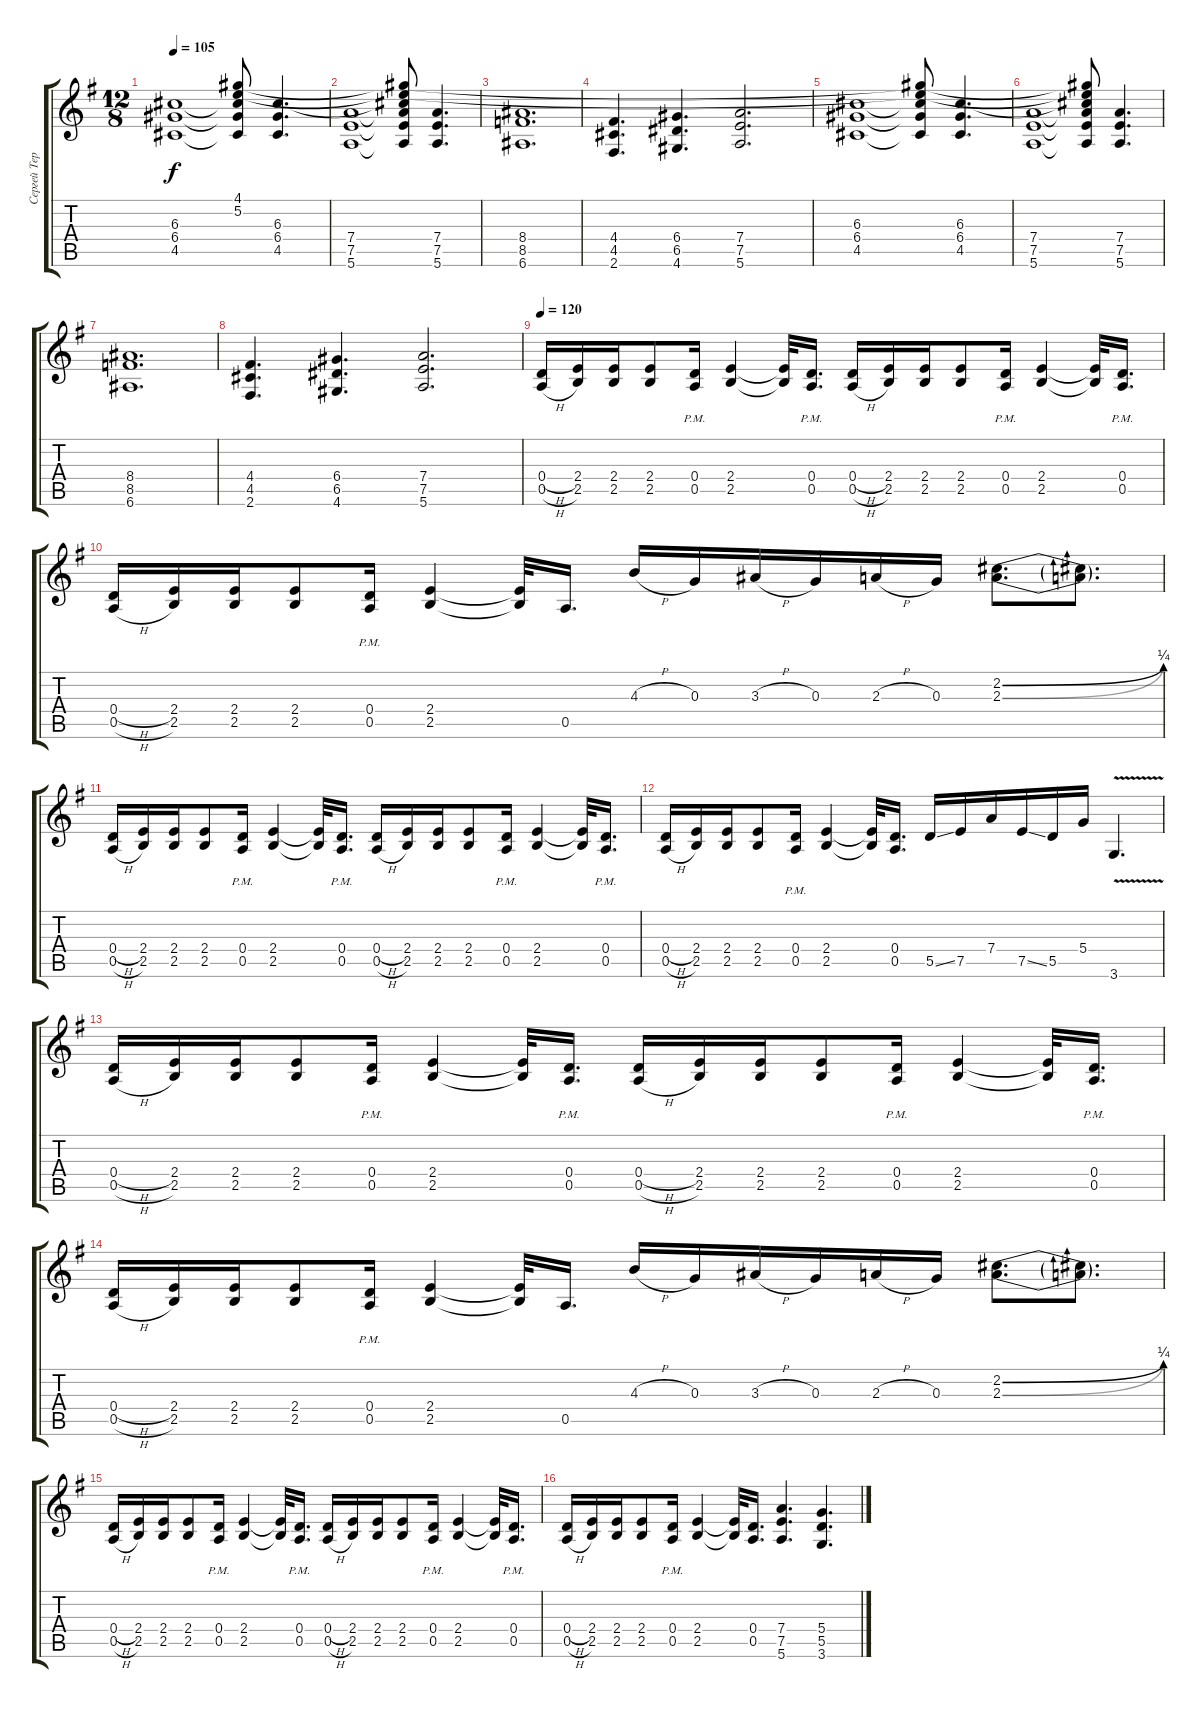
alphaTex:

\track ("Сергей Тереньтьев" "Сергей Тер") {instrument distortionguitar}
\staff {score tabs}
\tuning (E4 B3 G3 D3 A2 E2) {hide}
\ts (12 8)
\tempo 105
\clef g2
\ks g
(6.3 6.4 4.5).1{dy f instrument distortionguitar} (4.1 5.2 6.3{t} 6.4{t} 4.5{t}).8 (6.3 6.4 4.5).4{d} |
(7.4 7.5 5.6).1 (4.1{t} 5.2{t} 6.3{t} 7.4{t} 7.5{t} 5.6{t}).8 (7.4 7.5 5.6).4{d} |
(8.4 8.5 6.6).1{d} |
(4.4 4.5 2.6).4{d} (6.4 6.5 4.6).4{d} (7.4 7.5 5.6).2{d} |
(6.3 6.4 4.5).1 (4.1{t} 5.2{t} 6.3{t} 6.4{t} 4.5{t}).8 (6.3 6.4 4.5).4{d} |
(7.4 7.5 5.6).1 (4.1{t} 5.2{t} 6.3{t} 7.4{t} 7.5{t} 5.6{t}).8 (7.4 7.5 5.6).4{d} |
(8.4 8.5 6.6).1{d} |
(4.4 4.5 2.6).4{d} (6.4 6.5 4.6).4{d} (7.4 7.5 5.6).2{d} |
\tempo 120
(0.4{h} 0.5{h}).16{instrument distortionguitar} (2.4 2.5).16 (2.4 2.5).16 (2.4 2.5).8 (0.4{pm} 0.5{pm}).16 (2.4 2.5).4 (2.4{t} 2.5{t}).32 (0.4{pm} 0.5{pm}).16{d} (0.4{h} 0.5{h}).16 (2.4 2.5).16 (2.4 2.5).16 (2.4 2.5).8 (0.4{pm} 0.5{pm}).16 (2.4 2.5).4 (2.4{t} 2.5{t}).32 (0.4{pm} 0.5{pm}).16{d} |
(0.4{h} 0.5{h}).16 (2.4 2.5).16 (2.4 2.5).16 (2.4 2.5).8 (0.4{pm} 0.5{pm}).16 (2.4 2.5).4 (2.4{t} 2.5{t}).32 0.5.16{d} 4.3{h}.16 0.3.16 3.3{h}.16 0.3.16 2.3{h}.16 0.3.16 (2.2{be (bend 0 0 60 1)} 2.3{be (bend 0 0 60 1)}).8{d} (2.2{t} 2.3{t}).8{d} |
(0.4{h} 0.5{h}).16 (2.4 2.5).16 (2.4 2.5).16 (2.4 2.5).8 (0.4{pm} 0.5{pm}).16 (2.4 2.5).4 (2.4{t} 2.5{t}).32 (0.4{pm} 0.5{pm}).16{d} (0.4{h} 0.5{h}).16 (2.4 2.5).16 (2.4 2.5).16 (2.4 2.5).8 (0.4{pm} 0.5{pm}).16 (2.4 2.5).4 (2.4{t} 2.5{t}).32 (0.4{pm} 0.5{pm}).16{d} |
(0.4{h} 0.5{h}).16 (2.4 2.5).16 (2.4 2.5).16 (2.4 2.5).8 (0.4{pm} 0.5{pm}).16 (2.4 2.5).4 (2.4{t} 2.5{t}).32 (0.4 0.5).16{d} 5.5{ss}.16 7.5.16 7.4.16 7.5{ss}.16 5.5.16 5.4.16 3.6{v}.4{d} |
(0.4{h} 0.5{h}).16 (2.4 2.5).16 (2.4 2.5).16 (2.4 2.5).8 (0.4{pm} 0.5{pm}).16 (2.4 2.5).4 (2.4{t} 2.5{t}).32 (0.4{pm} 0.5{pm}).16{d} (0.4{h} 0.5{h}).16 (2.4 2.5).16 (2.4 2.5).16 (2.4 2.5).8 (0.4{pm} 0.5{pm}).16 (2.4 2.5).4 (2.4{t} 2.5{t}).32 (0.4{pm} 0.5{pm}).16{d} |
(0.4{h} 0.5{h}).16 (2.4 2.5).16 (2.4 2.5).16 (2.4 2.5).8 (0.4{pm} 0.5{pm}).16 (2.4 2.5).4 (2.4{t} 2.5{t}).32 0.5.16{d} 4.3{h}.16 0.3.16 3.3{h}.16 0.3.16 2.3{h}.16 0.3.16 (2.2{be (bend 0 0 60 1)} 2.3{be (bend 0 0 60 1)}).8{d} (2.2{t} 2.3{t}).8{d} |
(0.4{h} 0.5{h}).16 (2.4 2.5).16 (2.4 2.5).16 (2.4 2.5).8 (0.4{pm} 0.5{pm}).16 (2.4 2.5).4 (2.4{t} 2.5{t}).32 (0.4{pm} 0.5{pm}).16{d} (0.4{h} 0.5{h}).16 (2.4 2.5).16 (2.4 2.5).16 (2.4 2.5).8 (0.4{pm} 0.5{pm}).16 (2.4 2.5).4 (2.4{t} 2.5{t}).32 (0.4{pm} 0.5{pm}).16{d} |
(0.4{h} 0.5{h}).16 (2.4 2.5).16 (2.4 2.5).16 (2.4 2.5).8 (0.4{pm} 0.5{pm}).16 (2.4 2.5).4 (2.4{t} 2.5{t}).32 (0.4 0.5).16{d} (7.4 7.5 5.6).4{d} (5.4 5.5 3.6).4{d}
